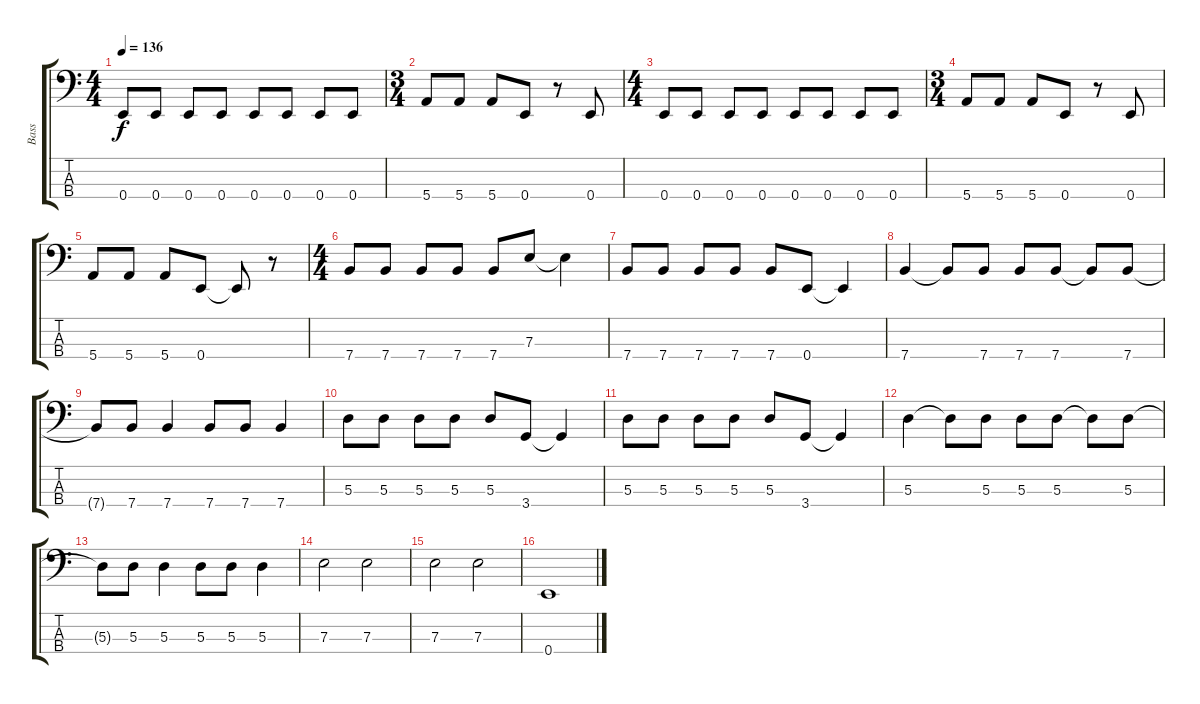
\track ("Bass" "Bass") {instrument electricbassfinger}
\staff {score tabs}
\tuning (G2 D2 A1 E1) {hide}
\ts (4 4)
\tempo 136
\clef f4
\ks c
0.4.8{dy f} 0.4.8 0.4.8 0.4.8 0.4.8 0.4.8 0.4.8 0.4.8 |
\ts (3 4)
5.4.8 5.4.8 5.4.8 0.4.8 r.8 0.4.8 |
\ts (4 4)
0.4.8 0.4.8 0.4.8 0.4.8 0.4.8 0.4.8 0.4.8 0.4.8 |
\ts (3 4)
5.4.8 5.4.8 5.4.8 0.4.8 r.8 0.4.8 |
5.4.8 5.4.8 5.4.8 0.4.8 0.4{t}.8 r.8 |
\ts (4 4)
7.4.8 7.4.8 7.4.8 7.4.8 7.4.8 7.3.8 7.3{t}.4 |
7.4.8 7.4.8 7.4.8 7.4.8 7.4.8 0.4.8 0.4{t}.4 |
7.4.4 7.4{t}.8 7.4.8 7.4.8 7.4.8 7.4{t}.8 7.4.8 |
7.4{t}.8 7.4.8 7.4.4 7.4.8 7.4.8 7.4.4 |
5.3.8 5.3.8 5.3.8 5.3.8 5.3.8 3.4.8 3.4{t}.4 |
5.3.8 5.3.8 5.3.8 5.3.8 5.3.8 3.4.8 3.4{t}.4 |
5.3.4 5.3{t}.8 5.3.8 5.3.8 5.3.8 5.3{t}.8 5.3.8 |
5.3{t}.8 5.3.8 5.3.4 5.3.8 5.3.8 5.3.4 |
7.3.2 7.3.2 |
7.3.2 7.3.2 |
0.4.1
